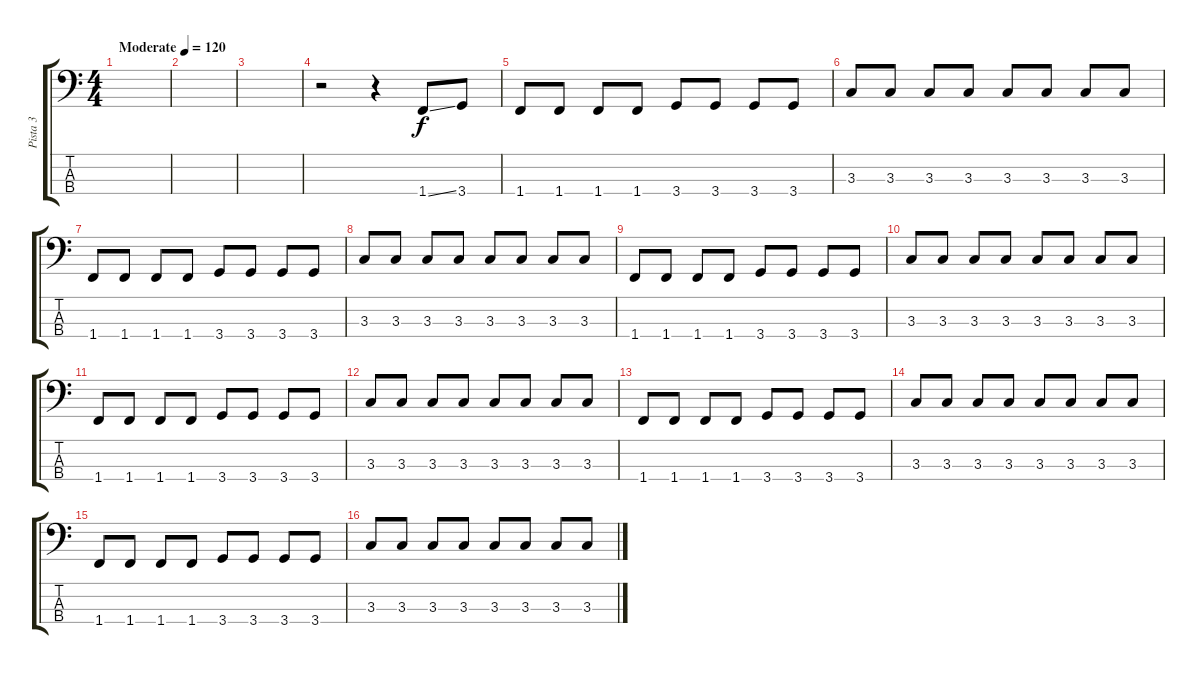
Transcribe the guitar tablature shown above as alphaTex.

\track ("Pista 3" "Pista 3") {instrument electricbassfinger}
\staff {score tabs}
\tuning (G2 D2 A1 E1) {hide}
\ts (4 4)
\tempo (120 "Moderate")
\clef f4
\ks c
|
|
|
r.2 r.4 1.4{ss}.8 3.4.8 |
1.4.8 1.4.8 1.4.8 1.4.8 3.4.8 3.4.8 3.4.8 3.4.8 |
3.3.8 3.3.8 3.3.8 3.3.8 3.3.8 3.3.8 3.3.8 3.3.8 |
1.4.8 1.4.8 1.4.8 1.4.8 3.4.8 3.4.8 3.4.8 3.4.8 |
3.3.8 3.3.8 3.3.8 3.3.8 3.3.8 3.3.8 3.3.8 3.3.8 |
1.4.8 1.4.8 1.4.8 1.4.8 3.4.8 3.4.8 3.4.8 3.4.8 |
3.3.8 3.3.8 3.3.8 3.3.8 3.3.8 3.3.8 3.3.8 3.3.8 |
1.4.8 1.4.8 1.4.8 1.4.8 3.4.8 3.4.8 3.4.8 3.4.8 |
3.3.8 3.3.8 3.3.8 3.3.8 3.3.8 3.3.8 3.3.8 3.3.8 |
1.4.8 1.4.8 1.4.8 1.4.8 3.4.8 3.4.8 3.4.8 3.4.8 |
3.3.8 3.3.8 3.3.8 3.3.8 3.3.8 3.3.8 3.3.8 3.3.8 |
1.4.8 1.4.8 1.4.8 1.4.8 3.4.8 3.4.8 3.4.8 3.4.8 |
3.3.8 3.3.8 3.3.8 3.3.8 3.3.8 3.3.8 3.3.8 3.3.8
